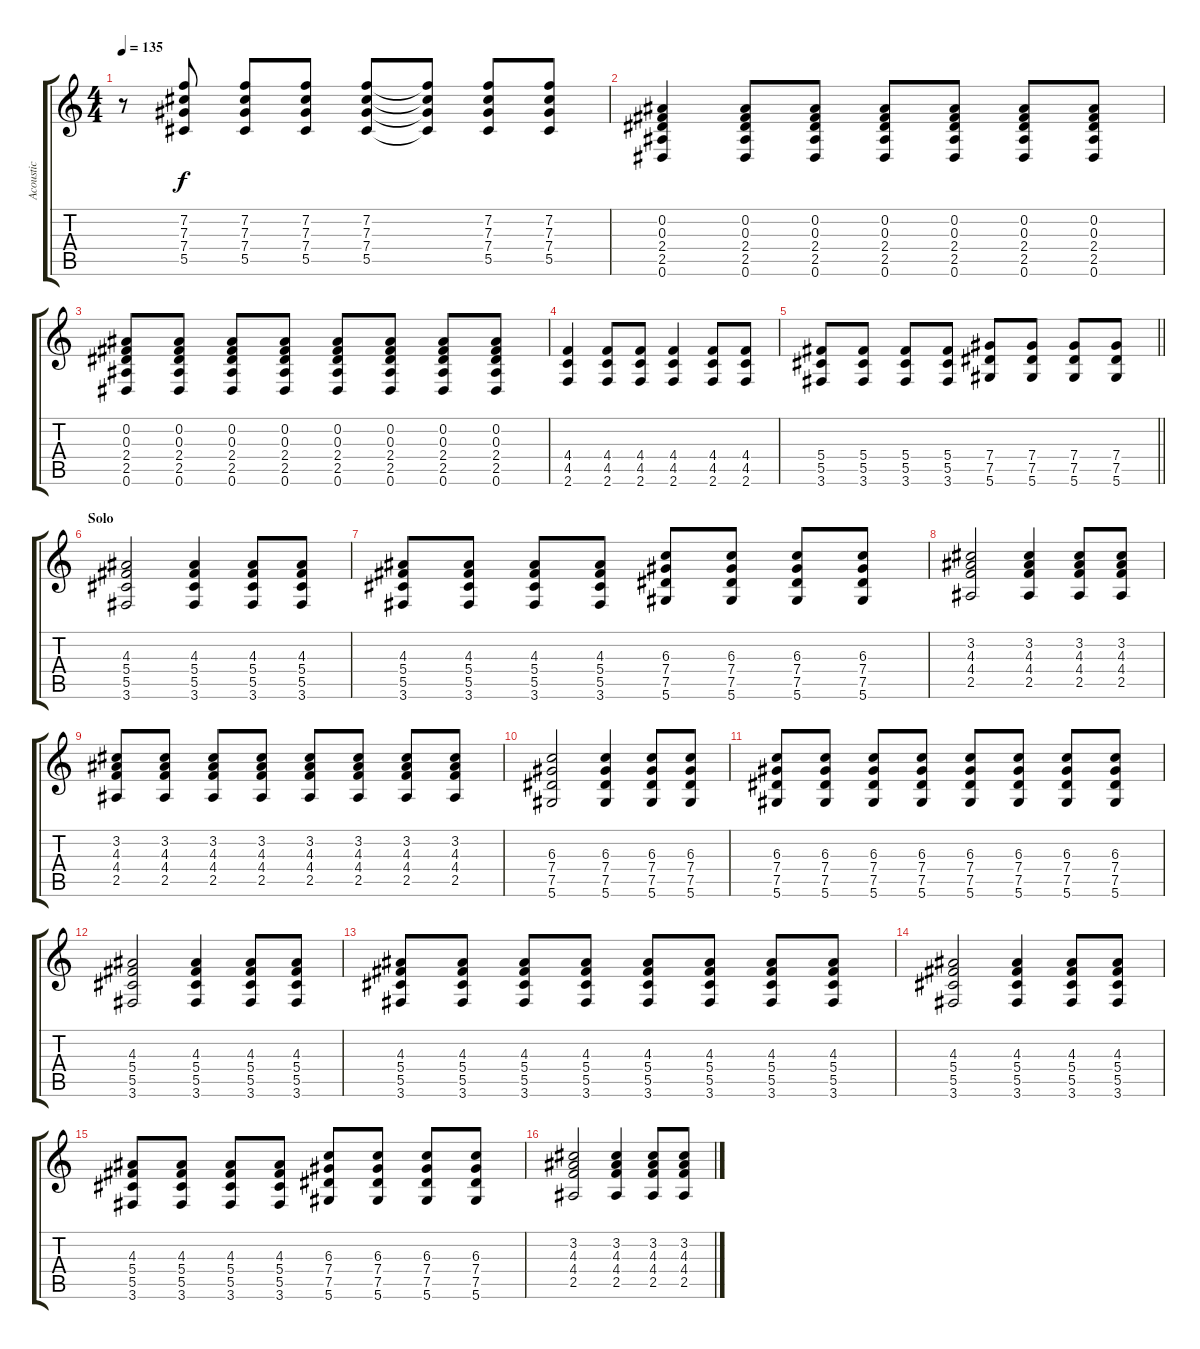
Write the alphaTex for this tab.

\track ("Acoustic" "Acoustic") {instrument acousticguitarsteel}
\staff {score tabs}
\tuning (Eb4 Bb3 Gb3 Db3 Ab2 Eb2) {hide}
\ts (4 4)
\tempo 135
\clef g2
\ks c
r.8{dy f} (7.2 7.3 7.4 5.5).8 (7.2 7.3 7.4 5.5).8 (7.2 7.3 7.4 5.5).8 (7.2 7.3 7.4 5.5).8 (7.2{t} 7.3{t} 7.4{t} 5.5{t}).8 (7.2 7.3 7.4 5.5).8 (7.2 7.3 7.4 5.5).8 |
(0.2 0.3 2.4 2.5 0.6).4 (0.2 0.3 2.4 2.5 0.6).8 (0.2 0.3 2.4 2.5 0.6).8 (0.2 0.3 2.4 2.5 0.6).8 (0.2 0.3 2.4 2.5 0.6).8 (0.2 0.3 2.4 2.5 0.6).8 (0.2 0.3 2.4 2.5 0.6).8 |
(0.2 0.3 2.4 2.5 0.6).8 (0.2 0.3 2.4 2.5 0.6).8 (0.2 0.3 2.4 2.5 0.6).8 (0.2 0.3 2.4 2.5 0.6).8 (0.2 0.3 2.4 2.5 0.6).8 (0.2 0.3 2.4 2.5 0.6).8 (0.2 0.3 2.4 2.5 0.6).8 (0.2 0.3 2.4 2.5 0.6).8 |
(4.4 4.5 2.6).4 (4.4 4.5 2.6).8 (4.4 4.5 2.6).8 (4.4 4.5 2.6).4 (4.4 4.5 2.6).8 (4.4 4.5 2.6).8 |
\barLineRight lightlight
(5.4 5.5 3.6).8 (5.4 5.5 3.6).8 (5.4 5.5 3.6).8 (5.4 5.5 3.6).8 (7.4 7.5 5.6).8 (7.4 7.5 5.6).8 (7.4 7.5 5.6).8 (7.4 7.5 5.6).8 |
\section ("" "Solo")
(4.3 5.4 5.5 3.6).2 (4.3 5.4 5.5 3.6).4 (4.3 5.4 5.5 3.6).8 (4.3 5.4 5.5 3.6).8 |
(4.3 5.4 5.5 3.6).8 (4.3 5.4 5.5 3.6).8 (4.3 5.4 5.5 3.6).8 (4.3 5.4 5.5 3.6).8 (6.3 7.4 7.5 5.6).8 (6.3 7.4 7.5 5.6).8 (6.3 7.4 7.5 5.6).8 (6.3 7.4 7.5 5.6).8 |
(3.2 4.3 4.4 2.5).2 (3.2 4.3 4.4 2.5).4 (3.2 4.3 4.4 2.5).8 (3.2 4.3 4.4 2.5).8 |
(3.2 4.3 4.4 2.5).8 (3.2 4.3 4.4 2.5).8 (3.2 4.3 4.4 2.5).8 (3.2 4.3 4.4 2.5).8 (3.2 4.3 4.4 2.5).8 (3.2 4.3 4.4 2.5).8 (3.2 4.3 4.4 2.5).8 (3.2 4.3 4.4 2.5).8 |
(6.3 7.4 7.5 5.6).2 (6.3 7.4 7.5 5.6).4 (6.3 7.4 7.5 5.6).8 (6.3 7.4 7.5 5.6).8 |
(6.3 7.4 7.5 5.6).8 (6.3 7.4 7.5 5.6).8 (6.3 7.4 7.5 5.6).8 (6.3 7.4 7.5 5.6).8 (6.3 7.4 7.5 5.6).8 (6.3 7.4 7.5 5.6).8 (6.3 7.4 7.5 5.6).8 (6.3 7.4 7.5 5.6).8 |
(4.3 5.4 5.5 3.6).2 (4.3 5.4 5.5 3.6).4 (4.3 5.4 5.5 3.6).8 (4.3 5.4 5.5 3.6).8 |
(4.3 5.4 5.5 3.6).8 (4.3 5.4 5.5 3.6).8 (4.3 5.4 5.5 3.6).8 (4.3 5.4 5.5 3.6).8 (4.3 5.4 5.5 3.6).8 (4.3 5.4 5.5 3.6).8 (4.3 5.4 5.5 3.6).8 (4.3 5.4 5.5 3.6).8 |
(4.3 5.4 5.5 3.6).2 (4.3 5.4 5.5 3.6).4 (4.3 5.4 5.5 3.6).8 (4.3 5.4 5.5 3.6).8 |
(4.3 5.4 5.5 3.6).8 (4.3 5.4 5.5 3.6).8 (4.3 5.4 5.5 3.6).8 (4.3 5.4 5.5 3.6).8 (6.3 7.4 7.5 5.6).8 (6.3 7.4 7.5 5.6).8 (6.3 7.4 7.5 5.6).8 (6.3 7.4 7.5 5.6).8 |
(3.2 4.3 4.4 2.5).2 (3.2 4.3 4.4 2.5).4 (3.2 4.3 4.4 2.5).8 (3.2 4.3 4.4 2.5).8
